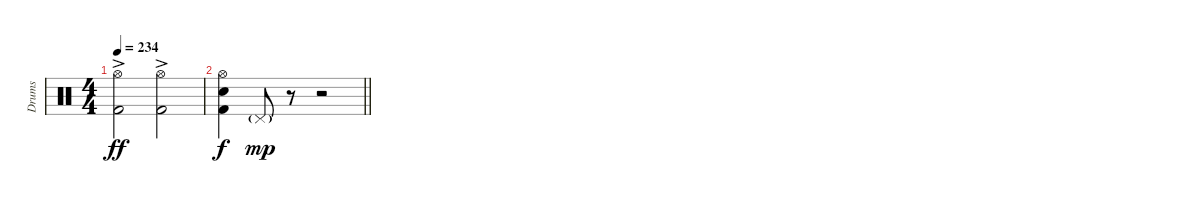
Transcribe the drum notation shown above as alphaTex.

\track ("Drums" "Drums") {instrument percussion}
\staff {score}
\articulation defaults
\ts (4 4)
\tempo 234
\clef neutral
\ks c
("Hi-Hat (open)"{ac} "Kick (hit) 2").2{dy ff} ("Hi-Hat (open)"{ac} "Kick (hit) 2").2 |
\barLineRight lightlight
("Hi-Hat (open)" "Electric Snare (hit)" "Kick (hit) 2").4{dy f} "Pedal Hi-Hat (hit)"{g}.8{dy mp} r.8 r.2
